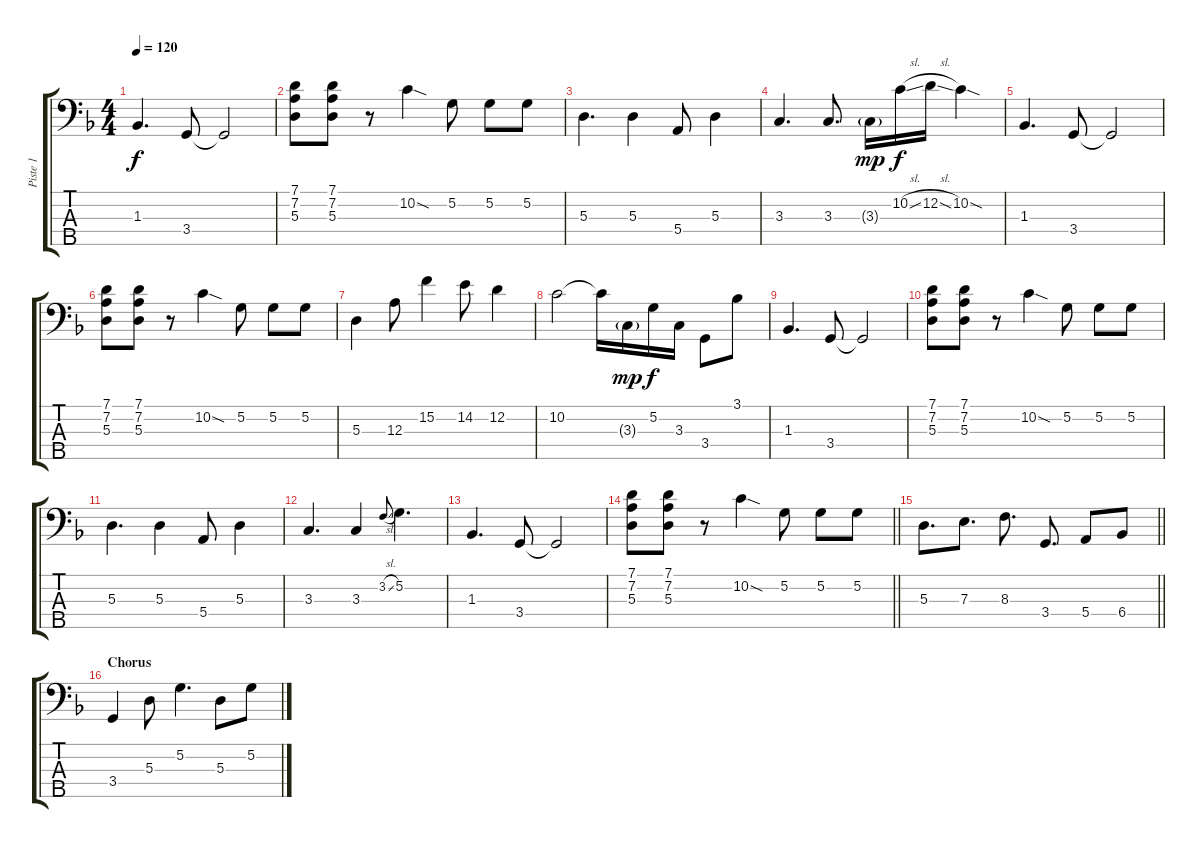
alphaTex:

\track ("Piste 1" "Piste 1") {instrument acousticguitarsteel}
\staff {score tabs}
\tuning (G2 D2 A1 E1 B0) {hide}
\ts (4 4)
\tempo 120
\clef f4
\ks dminor
1.3.4{d dy f} 3.4.8 3.4{t}.2 |
(7.1 7.2 5.3).8 (7.1 7.2 5.3).8 r.8 10.2{sod}.4 5.2.8 5.2.8 5.2.8 |
5.3.4{d} 5.3.4 5.4.8 5.3.4 |
3.3.4{d} 3.3.8{d} 3.3{g}.16{dy mp} 10.2{sl}.16{dy f} 12.2{sl}.16 10.2{sod}.4 |
1.3.4{d} 3.4.8 3.4{t}.2 |
(7.1 7.2 5.3).8 (7.1 7.2 5.3).8 r.8 10.2{sod}.4 5.2.8 5.2.8 5.2.8 |
5.3.4 12.3.8 15.2.4 14.2.8 12.2.4 |
10.2.2 10.2{t}.16 3.3{g}.16{dy mp} 5.2.16{dy f} 3.3.16 3.4.8 3.1.8 |
1.3.4{d} 3.4.8 3.4{t}.2 |
(7.1 7.2 5.3).8 (7.1 7.2 5.3).8 r.8 10.2{sod}.4 5.2.8 5.2.8 5.2.8 |
5.3.4{d} 5.3.4 5.4.8 5.3.4 |
3.3.4{d} 3.3.4 3.2{sl}.8{gr onbeat} 5.2.4{d} |
1.3.4{d} 3.4.8 3.4{t}.2 |
\barLineRight lightlight
(7.1 7.2 5.3).8 (7.1 7.2 5.3).8 r.8 10.2{sod}.4 5.2.8 5.2.8 5.2.8 |
\barLineRight lightlight
5.3.8{d} 7.3.8{d} 8.3.8{d} 3.4.8{d} 5.4.8 6.4.8 |
\section ("" "Chorus")
3.4.4 5.3.8 5.2.4{d} 5.3.8 5.2.8
